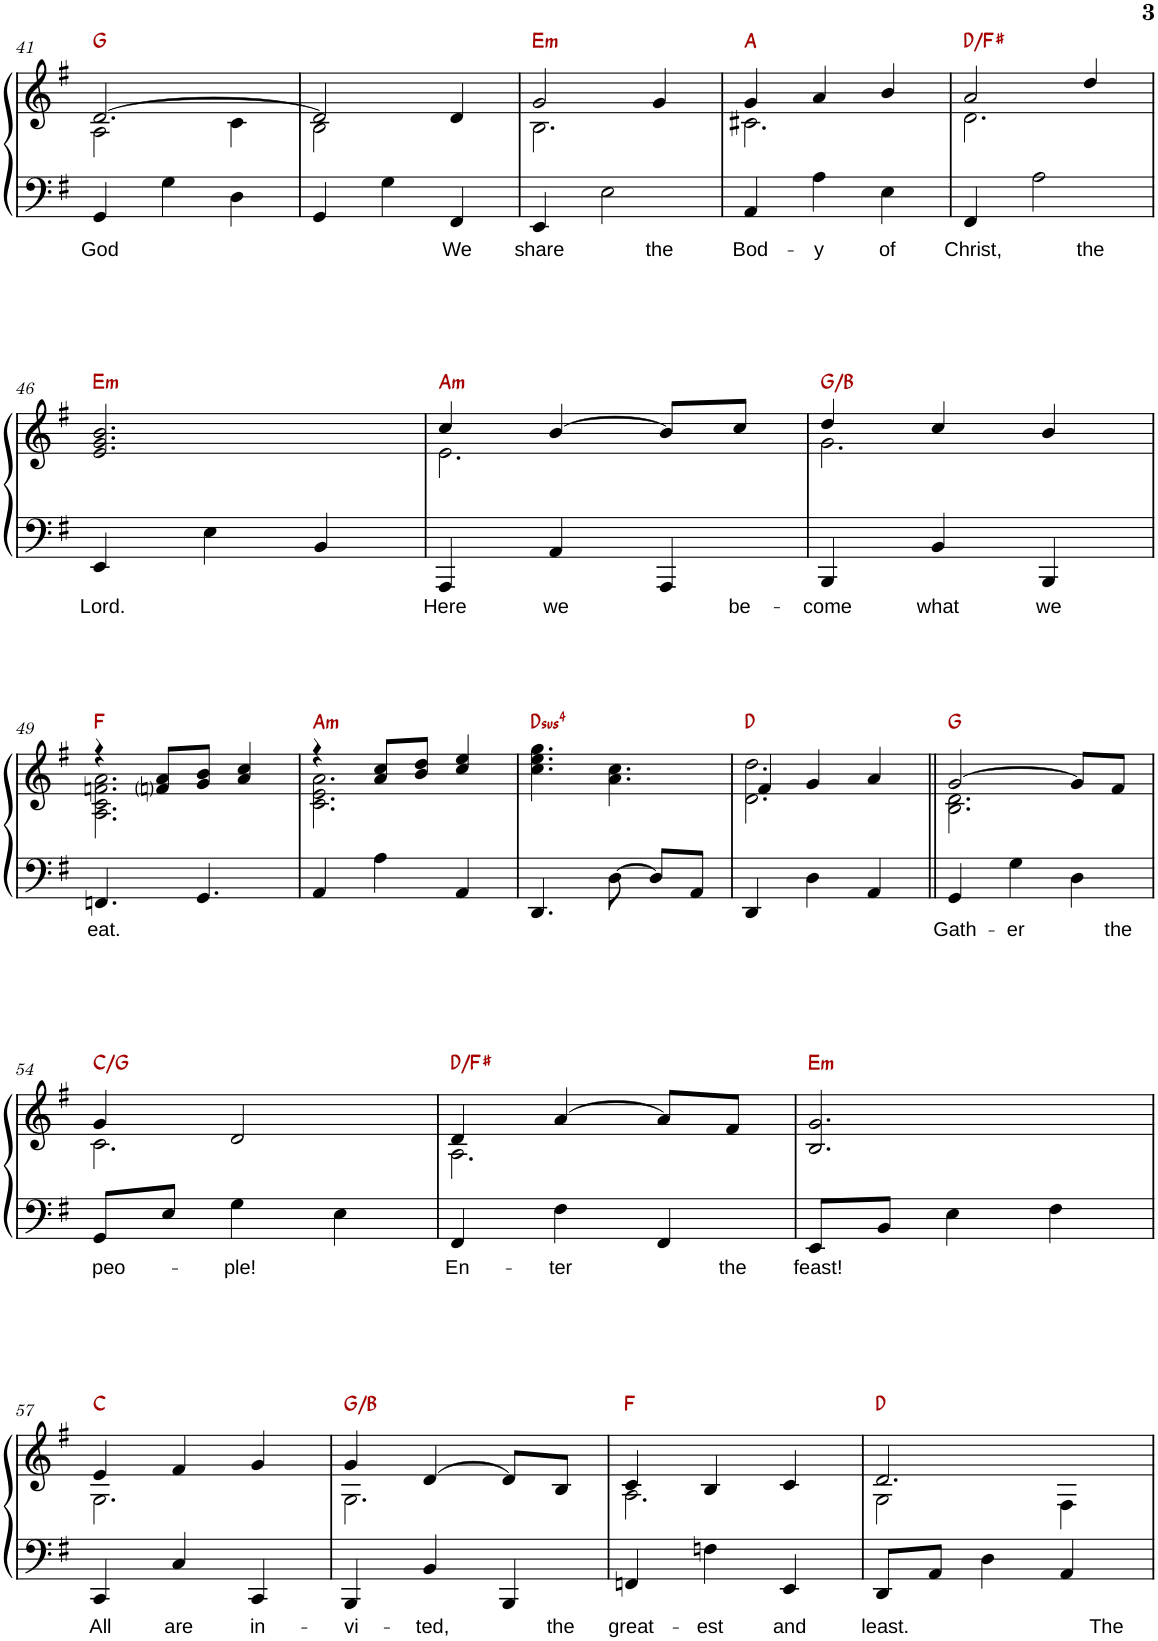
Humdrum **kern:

**kern	**text	**kern	**harte
*part1	*part1	*part1	*part1
*staff2	*staff2	*staff1	*
*I"Piano	*	*	*
*I'Pno.	*	*	*
!!LO:PB:g=z
*clefF4	*	*clefG2	*
*k[f#]	*	*k[f#]	*
*M3/4	*	*M3/4	*
=41	=41	=41	=41
!	!LO:LY:b	!	!
*	*	*^	*
4GG/	God	[2.d/	2A\	G:maj
4G\	.	.	.	.
4D\	.	.	4c\	.
=42	=42	=42	=42	=42
4GG/	.	2d/]	2B\	.
4G\	.	.	.	.
!	!LO:LY:b	!	!	!
4FF#/	We	4d/	4ryy	.
=43	=43	=43	=43	=43
!	!LO:LY:b	!	!	!LO:H:kt=m
*^	*	*	*	*
4EE/	2ryy	share	2g/	2.B\	E:min
2E\	.	.	.	.	.
!	!	!LO:LY:b	!	!	!
.	4D	the	4g/	.	.
=44	=44	=44	=44	=44	=44
!	!	!LO:LY:b	!	!	!
*v	*v	*	*	*	*
4AA/	Bod-	4g/	2.c#X\	A:maj
!	!LO:LY:b	!	!	!
4A\	-y	4a/	.	.
!	!LO:LY:b	!	!	!
4E\	of	4b/	.	.
=45	=45	=45	=45	=45
!	!LO:LY:b	!	!	!
*^	*	*	*	*
4FF#/	2ryy	Christ,	2a/	2.d\	D:maj/3
2A\	.	.	.	.	.
!	!	!LO:LY:b	!	!	!
.	4D	the	4dd/	.	.
*	*	*	*v	*v	*
!!LO:LB:g=z
=46	=46	=46	=46	=46
!	!	!LO:LY:b	!	!LO:H:kt=m
*v	*v	*	*	*
4EE/	Lord.	2.e/ 2.g/ 2.b/	E:min
4E\	.	.	.
4BB/	.	.	.
=47	=47	=47	=47
!	!LO:LY:b	!	!LO:H:kt=m
*^	*	*^	*
4AAA/	8ryy	Here	4cc/	2.e\	A:min
!	!	!LO:LY:b	!	!	!
*v	*v	*	*	*	*
4AA/	we	[4b/	.	.
4AAA/	.	8b/L]	.	.
*^	*	*	*	*
!	!	!LO:LY:b	!	!	!
.	8D	be-	8cc/J	.	.
=48	=48	=48	=48	=48	=48
!	!	!LO:LY:b	!	!	!
*v	*v	*	*	*	*
4BBB/	-come	4dd/	2.g\	G:maj/3
!	!LO:LY:b	!	!	!
4BB/	what	4cc/	.	.
!	!LO:LY:b	!	!	!
4BBB/	we	4b/	.	.
!!LO:LB:g=z	!!
=49	=49	=49	=49	=49
!	!LO:LY:b	!	!	!
4.FFn/	eat.	4r	2.A\ 2.c\ 2.fn\ 2.a\	F:maj
.	.	8fni/ 8a/L	.	.
4.GG/	.	8g/ 8b/J	.	.
.	.	4a/ 4cc/	.	.
=50	=50	=50	=50	=50
!	!	!	!	!LO:H:kt=m
4AA/	.	4r	2.c\ 2.e\ 2.a\	A:min
4A\	.	8a/ 8cc/L	.	.
.	.	8b/ 8dd/J	.	.
4AA/	.	4cc/ 4ee/	.	.
*	*	*v	*v	*
=51	=51	=51	=51
!	!	!	!LO:H:kt=4
4.DD/	.	4.cc\ 4.ee\ 4.gg\	D:sus4
[8D\	.	4.a\ 4.cc\	.
8D/L]	.	.	.
8AA/J	.	.	.
=52	=52	=52	=52
*	*	*^	*
4DD/	.	4f#/	2.d\ 2.dd\	D:maj
4D\	.	4g/	.	.
4AA/	.	4a/	.	.
=53||	=53||	=53||	=53||	=53||
!	!LO:LY:b	!	!	!
*^	*	*	*	*
4GG/	8ryy	Gath-	[2g/	2.B\ 2.d\	G:maj
!	!	!LO:LY:b	!	!	!
*v	*v	*	*	*	*
4G\	-er	.	.	.
4D\	.	8g/L]	.	.
*^	*	*	*	*
!	!	!LO:LY:b	!	!	!
.	8D	the	8f#/J	.	.
!!LO:LB:g=z	!!
=54	=54	=54	=54	=54	=54
!	!	!LO:LY:b	!	!	!
*v	*v	*	*	*	*
8GG/L	peo-	4g/	2.c\	C:maj/5
8E/J	.	.	.	.
!	!LO:LY:b	!	!	!
4G\	-ple!	2d/	.	.
4E\	.	.	.	.
=55	=55	=55	=55	=55
!	!LO:LY:b	!	!	!
*^	*	*	*	*
4FF#/	8ryy	En-	4d/	2.A\	D:maj/3
!	!	!LO:LY:b	!	!	!
*v	*v	*	*	*	*
4F#\	-ter	[4a/	.	.
4FF#/	.	8a/L]	.	.
*^	*	*	*	*
!	!	!LO:LY:b	!	!	!
.	8D	the	8f#/J	.	.
*	*	*	*v	*v	*
=56	=56	=56	=56	=56
!	!	!LO:LY:b	!	!LO:H:kt=m
*v	*v	*	*	*
8EE/L	feast!	2.B/ 2.g/	E:min
8BB/J	.	.	.
4E\	.	.	.
4F#\	.	.	.
!!LO:LB:g=z
=57	=57	=57	=57
!	!LO:LY:b	!	!
*	*	*^	*
4CC/	All	4e/	2.G\	C:maj
!	!LO:LY:b	!	!	!
4C/	are	4f#/	.	.
!	!LO:LY:b	!	!	!
4CC/	in-	4g/	.	.
=58	=58	=58	=58	=58
!	!LO:LY:b	!	!	!
*^	*	*	*	*
4BBB/	8ryy	-vi-	4g/	2.G\	G:maj/3
!	!	!LO:LY:b	!	!	!
*v	*v	*	*	*	*
4BB/	-ted,	[4d/	.	.
4BBB/	.	8d/L]	.	.
*^	*	*	*	*
!	!	!LO:LY:b	!	!	!
.	8D	the	8B/J	.	.
=59	=59	=59	=59	=59	=59
!	!	!LO:LY:b	!	!	!
*v	*v	*	*	*	*
4FFn/	great-	4c/	2.A\	F:maj
!	!LO:LY:b	!	!	!
4Fn\	-est	4B/	.	.
!	!LO:LY:b	!	!	!
4EE/	and	4c/	.	.
=60	=60	=60	=60	=60
!	!LO:LY:b	!	!	!
*^	*	*	*	*
8DD/L	8ryy	least.	2.d/	2G\	D:maj
*v	*v	*	*	*	*
8AA/J	.	.	.	.
4D\	.	.	.	.
4AA/	.	.	4F#\	.
*^	*	*	*	*
!	!	!LO:LY:b	!	!	!
.	8D	The	.	.	.
*v	*v	*	*	*	*
*	*	*v	*v	*
=	=	=	=
*-	*-	*-	*-
